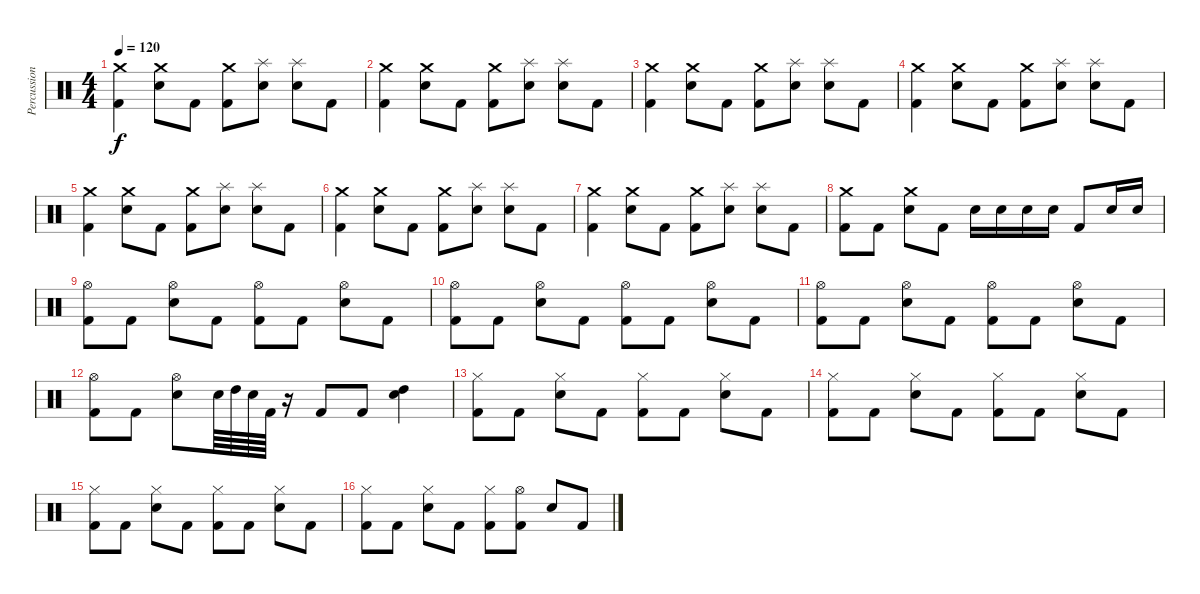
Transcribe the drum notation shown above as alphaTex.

\track ("Percussions" "Percussion") {instrument percussion}
\staff {score}
\articulation defaults
\ts (4 4)
\tempo 120
\clef neutral
\ks c
("Crash medium (hit)" "Kick (hit) 2").4{dy f} ("Crash medium (hit)" "Electric Snare (hit)").8 "Kick (hit) 2".8 ("Crash medium (hit)" "Kick (hit) 2").8 ("Splash (hit)" "Electric Snare (hit)").8 ("Splash (hit)" "Electric Snare (hit)").8 "Kick (hit) 2".8 |
("Crash medium (hit)" "Kick (hit) 2").4 ("Crash medium (hit)" "Electric Snare (hit)").8 "Kick (hit) 2".8 ("Crash medium (hit)" "Kick (hit) 2").8 ("Splash (hit)" "Electric Snare (hit)").8 ("Splash (hit)" "Electric Snare (hit)").8 "Kick (hit) 2".8 |
("Crash medium (hit)" "Kick (hit) 2").4 ("Crash medium (hit)" "Electric Snare (hit)").8 "Kick (hit) 2".8 ("Crash medium (hit)" "Kick (hit) 2").8 ("Splash (hit)" "Electric Snare (hit)").8 ("Splash (hit)" "Electric Snare (hit)").8 "Kick (hit) 2".8 |
("Crash medium (hit)" "Kick (hit) 2").4 ("Crash medium (hit)" "Electric Snare (hit)").8 "Kick (hit) 2".8 ("Crash medium (hit)" "Kick (hit) 2").8 ("Splash (hit)" "Electric Snare (hit)").8 ("Splash (hit)" "Electric Snare (hit)").8 "Kick (hit) 2".8 |
("Crash medium (hit)" "Kick (hit) 2").4 ("Crash medium (hit)" "Electric Snare (hit)").8 "Kick (hit) 2".8 ("Crash medium (hit)" "Kick (hit) 2").8 ("Splash (hit)" "Electric Snare (hit)").8 ("Splash (hit)" "Electric Snare (hit)").8 "Kick (hit) 2".8 |
("Crash medium (hit)" "Kick (hit) 2").4 ("Crash medium (hit)" "Electric Snare (hit)").8 "Kick (hit) 2".8 ("Crash medium (hit)" "Kick (hit) 2").8 ("Splash (hit)" "Electric Snare (hit)").8 ("Splash (hit)" "Electric Snare (hit)").8 "Kick (hit) 2".8 |
("Crash medium (hit)" "Kick (hit) 2").4 ("Crash medium (hit)" "Electric Snare (hit)").8 "Kick (hit) 2".8 ("Crash medium (hit)" "Kick (hit) 2").8 ("Splash (hit)" "Electric Snare (hit)").8 ("Splash (hit)" "Electric Snare (hit)").8 "Kick (hit) 2".8 |
("Crash medium (hit)" "Kick (hit) 2").8 "Kick (hit) 2".8 ("Crash medium (hit)" "Electric Snare (hit)").8 "Kick (hit) 2".8 "Electric Snare (hit)".16 "Electric Snare (hit)".16 "Electric Snare (hit)".16 "Electric Snare (hit)".16 "Kick (hit) 2".8 "Electric Snare (hit)".16 "Electric Snare (hit)".16 |
("Hi-Hat (open)" "Kick (hit) 2").8 "Kick (hit) 2".8 ("Hi-Hat (open)" "Electric Snare (hit)").8 "Kick (hit) 2".8 ("Hi-Hat (open)" "Kick (hit) 2").8 "Kick (hit) 2".8 ("Hi-Hat (open)" "Electric Snare (hit)").8 "Kick (hit) 2".8 |
("Hi-Hat (open)" "Kick (hit) 2").8 "Kick (hit) 2".8 ("Hi-Hat (open)" "Electric Snare (hit)").8 "Kick (hit) 2".8 ("Hi-Hat (open)" "Kick (hit) 2").8 "Kick (hit) 2".8 ("Hi-Hat (open)" "Electric Snare (hit)").8 "Kick (hit) 2".8 |
("Hi-Hat (open)" "Kick (hit) 2").8 "Kick (hit) 2".8 ("Hi-Hat (open)" "Electric Snare (hit)").8 "Kick (hit) 2".8 ("Hi-Hat (open)" "Kick (hit) 2").8 "Kick (hit) 2".8 ("Hi-Hat (open)" "Electric Snare (hit)").8 "Kick (hit) 2".8 |
("Hi-Hat (open)" "Kick (hit) 2").8 "Kick (hit) 2".8 ("Hi-Hat (open)" "Electric Snare (hit)").8 "Electric Snare (hit)".64 "High Tom (hit)".64 "Electric Snare (hit)".64 "Kick (hit) 2".64 r.16 "Kick (hit) 2".8 "Kick (hit) 2".8 ("High Tom (hit)" "Electric Snare (hit)").4 |
("Hi-Hat (closed)" "Kick (hit) 2").8 "Kick (hit) 2".8 ("Hi-Hat (closed)" "Electric Snare (hit)").8 "Kick (hit) 2".8 ("Hi-Hat (closed)" "Kick (hit) 2").8 "Kick (hit) 2".8 ("Hi-Hat (closed)" "Electric Snare (hit)").8 "Kick (hit) 2".8 |
("Hi-Hat (closed)" "Kick (hit) 2").8 "Kick (hit) 2".8 ("Hi-Hat (closed)" "Electric Snare (hit)").8 "Kick (hit) 2".8 ("Hi-Hat (closed)" "Kick (hit) 2").8 "Kick (hit) 2".8 ("Hi-Hat (closed)" "Electric Snare (hit)").8 "Kick (hit) 2".8 |
("Hi-Hat (closed)" "Kick (hit) 2").8 "Kick (hit) 2".8 ("Hi-Hat (closed)" "Electric Snare (hit)").8 "Kick (hit) 2".8 ("Hi-Hat (closed)" "Kick (hit) 2").8 "Kick (hit) 2".8 ("Hi-Hat (closed)" "Electric Snare (hit)").8 "Kick (hit) 2".8 |
("Hi-Hat (closed)" "Kick (hit) 2").8 "Kick (hit) 2".8 ("Hi-Hat (closed)" "Electric Snare (hit)").8 "Kick (hit) 2".8 ("Hi-Hat (closed)" "Kick (hit) 2").8 ("Hi-Hat (open)" "Kick (hit) 2").8 "Electric Snare (hit)".8 "Kick (hit) 2".8
